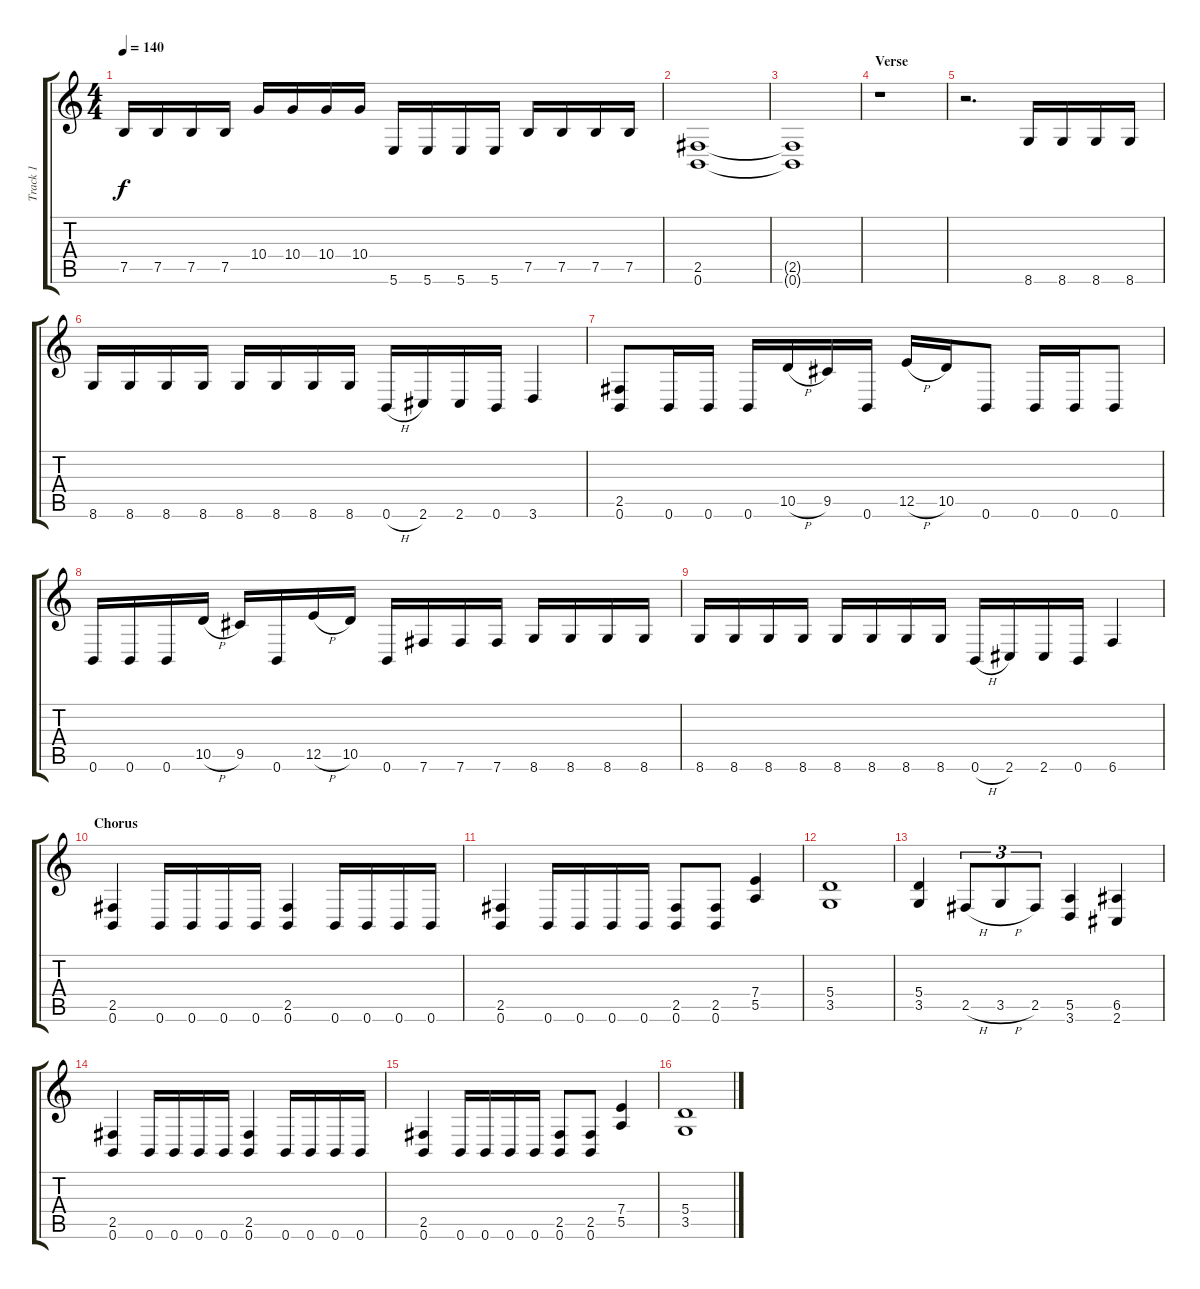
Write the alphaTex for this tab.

\track ("Track 1" "Track 1") {instrument distortionguitar}
\staff {score tabs}
\tuning (B3 Gb3 D3 A2 E2 B1) {hide}
\ts (4 4)
\tempo 140
\clef g2
\ks c
7.5.16{dy f} 7.5.16 7.5.16 7.5.16 10.4.16 10.4.16 10.4.16 10.4.16 5.6.16 5.6.16 5.6.16 5.6.16 7.5.16 7.5.16 7.5.16 7.5.16 |
(2.5 0.6).1 |
(2.5{t} 0.6{t}).1 |
\section ("" "Verse")
r.1 |
r.2{d} 8.6.16 8.6.16 8.6.16 8.6.16 |
8.6.16 8.6.16 8.6.16 8.6.16 8.6.16 8.6.16 8.6.16 8.6.16 0.6{h}.16 2.6.16 2.6.16 0.6.16 3.6.4 |
(2.5 0.6).8 0.6.16 0.6.16 0.6.16 10.5{h}.16 9.5.16 0.6.16 12.5{h}.16 10.5.16 0.6.8 0.6.16 0.6.16 0.6.8 |
0.6.16 0.6.16 0.6.16 10.5{h}.16 9.5.16 0.6.16 12.5{h}.16 10.5.16 0.6.16 7.6.16 7.6.16 7.6.16 8.6.16 8.6.16 8.6.16 8.6.16 |
8.6.16 8.6.16 8.6.16 8.6.16 8.6.16 8.6.16 8.6.16 8.6.16 0.6{h}.16 2.6.16 2.6.16 0.6.16 6.6.4 |
\section ("" "Chorus")
(2.5 0.6).4 0.6.16 0.6.16 0.6.16 0.6.16 (2.5 0.6).4 0.6.16 0.6.16 0.6.16 0.6.16 |
(2.5 0.6).4 0.6.16 0.6.16 0.6.16 0.6.16 (2.5 0.6).8 (2.5 0.6).8 (7.4 5.5).4 |
(5.4 3.5).1 |
(5.4 3.5).4 2.5{h}.8{tu (3 2)} 3.5{h}.8{tu (3 2)} 2.5.8{tu (3 2)} (5.5 3.6).4 (6.5 2.6).4 |
(2.5 0.6).4 0.6.16 0.6.16 0.6.16 0.6.16 (2.5 0.6).4 0.6.16 0.6.16 0.6.16 0.6.16 |
(2.5 0.6).4 0.6.16 0.6.16 0.6.16 0.6.16 (2.5 0.6).8 (2.5 0.6).8 (7.4 5.5).4 |
(5.4 3.5).1
